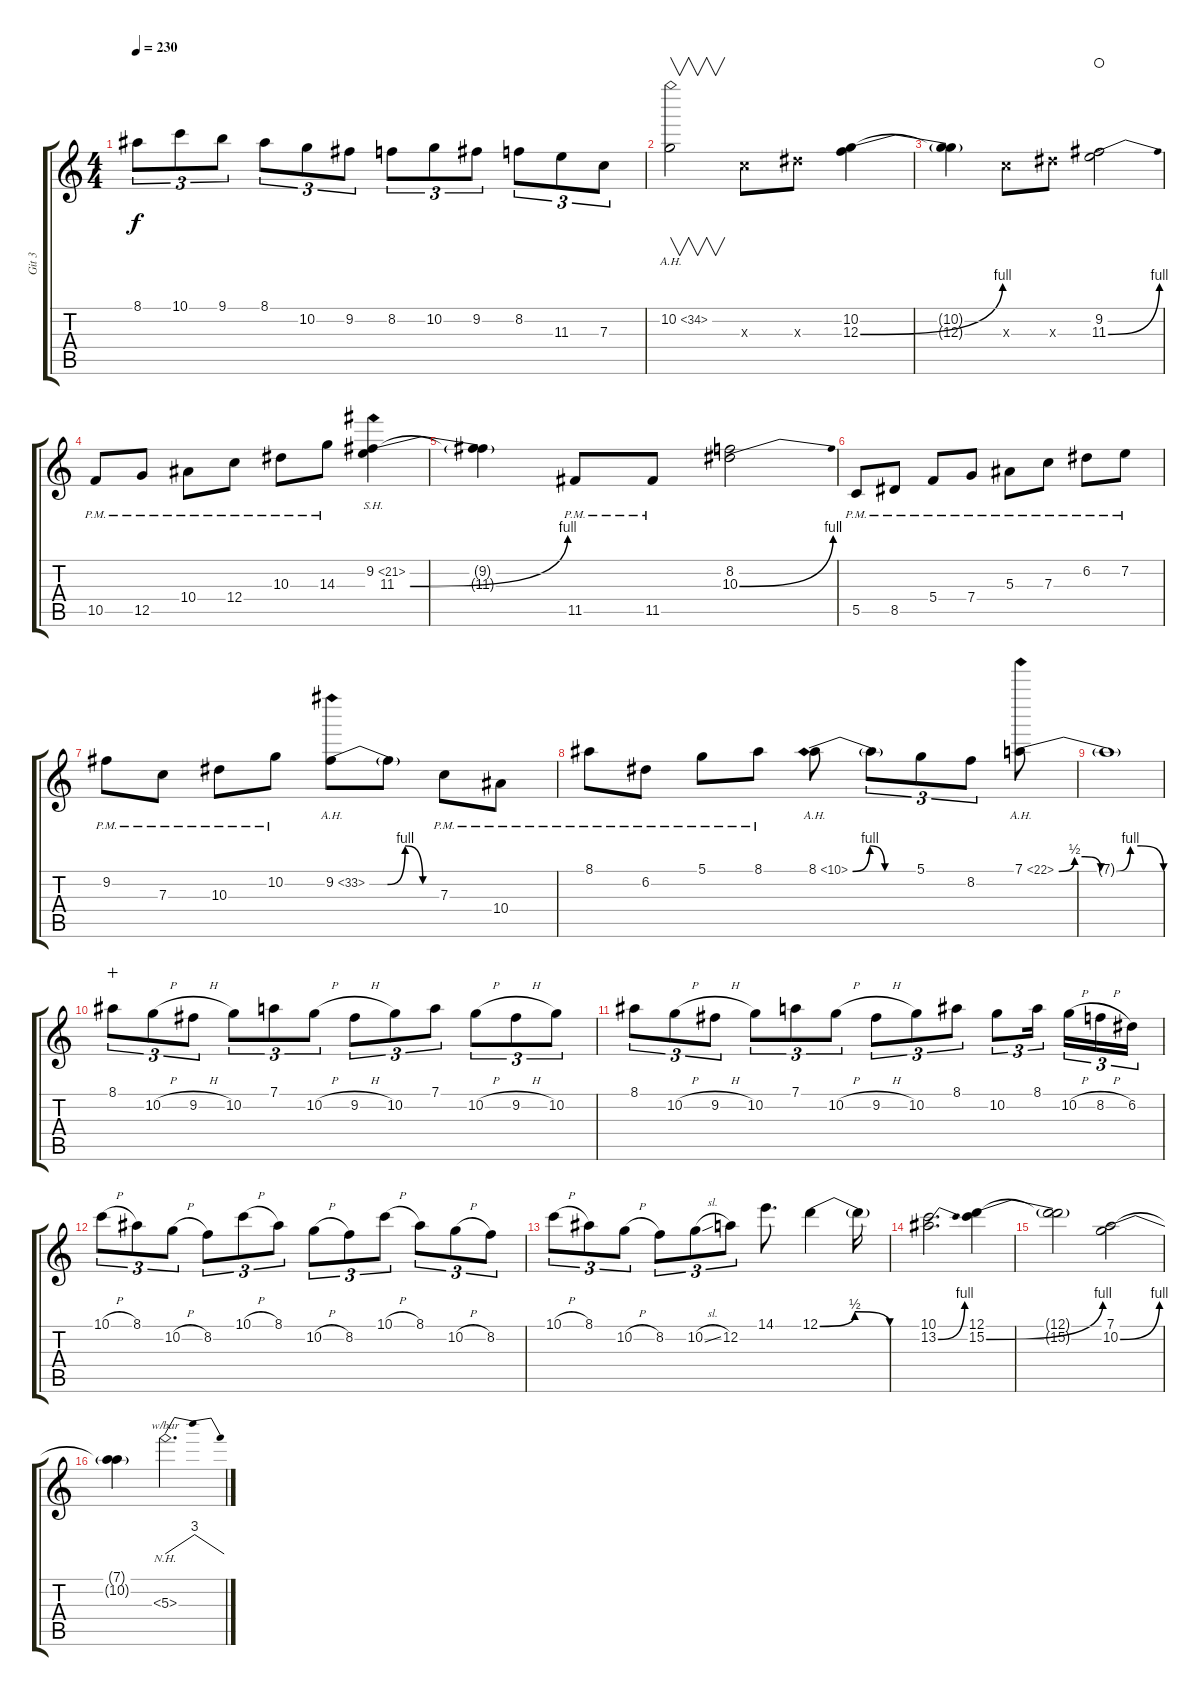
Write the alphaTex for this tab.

\track ("Git 3" "Git 3") {instrument distortionguitar}
\staff {score tabs}
\tuning (D4 A3 F3 C3 G2 C2) {hide}
\ts (4 4)
\tempo 230
\clef g2
\ks c
8.1.8{tu (3 2) dy f} 10.1.8{tu (3 2)} 9.1.8{tu (3 2)} 8.1.8{tu (3 2)} 10.2.8{tu (3 2)} 9.2.8{tu (3 2)} 8.2.8{tu (3 2)} 10.2.8{tu (3 2)} 9.2.8{tu (3 2)} 8.2.8{tu (3 2)} 11.3.8{tu (3 2)} 7.3.8{tu (3 2)} |
10.2{ah 24}.2{v} 7.3{x}.8 10.3{x}.8 (10.2 12.3{be (bend 0 0 60 4)}).4 |
(10.2{t} 12.3{t}).4 7.3{x}.8 10.3{x}.8 (9.2 11.3{be (bend 0 0 60 4)}).2{waho} |
10.5{pm}.8 12.5{pm}.8 10.4{pm}.8 12.4{pm}.8 10.3{pm}.8 14.3{pm}.8 (9.2{sh 12} 11.3{be (bend 0 0 60 4)}).4 |
(9.2{t} 11.3{t}).4 11.5{pm}.8 11.5{pm}.8 (8.2 10.3{be (bend 0 0 60 4)}).2 |
5.5{pm}.8 8.5{pm}.8 5.4{pm}.8 7.4{pm}.8 5.3{pm}.8 7.3{pm}.8 6.2{pm}.8 7.2{pm}.8 |
9.2{pm}.8 7.3{pm}.8 10.3{pm}.8 10.2{pm}.8 9.2{be (custom 0 0 15 0 30 4 45 0 60 0) ah 24}.8 9.2{t}.8 7.3{pm}.8 10.4{pm}.8 |
8.1{pm}.8 6.2{pm}.8 5.1{pm}.8 8.1{pm}.8 8.1{be (custom 0 0 16 4 30 0 45 0 60 0) ah 2}.8 8.1{t}.8{tu (3 2)} 5.1.8{tu (3 2)} 8.2.8{tu (3 2)} 7.1{be (custom 0 0 9 2 15 2 24 0 33 0 41 4 47 4 60 0) ah 15}.8 |
7.1{t}.1 |
8.1.8{tu (3 2) wahc} 10.2{h}.8{tu (3 2)} 9.2{h}.8{tu (3 2)} 10.2.8{tu (3 2)} 7.1.8{tu (3 2)} 10.2{h}.8{tu (3 2)} 9.2{h}.8{tu (3 2)} 10.2.8{tu (3 2)} 7.1.8{tu (3 2)} 10.2{h}.8{tu (3 2)} 9.2{h}.8{tu (3 2)} 10.2.8{tu (3 2)} |
8.1.8{tu (3 2)} 10.2{h}.8{tu (3 2)} 9.2{h}.8{tu (3 2)} 10.2.8{tu (3 2)} 7.1.8{tu (3 2)} 10.2{h}.8{tu (3 2)} 9.2{h}.8{tu (3 2)} 10.2.8{tu (3 2)} 8.1.8{tu (3 2)} 10.2.8{tu (3 2)} 8.1.16{tu (3 2) beam splitsecondary} 10.2{h}.16{tu (3 2)} 8.2{h}.16{tu (3 2)} 6.2.16{tu (3 2)} |
10.1{h}.8{tu (3 2)} 8.1.8{tu (3 2)} 10.2{h}.8{tu (3 2)} 8.2.8{tu (3 2)} 10.1{h}.8{tu (3 2)} 8.1.8{tu (3 2)} 10.2{h}.8{tu (3 2)} 8.2.8{tu (3 2)} 10.1{h}.8{tu (3 2)} 8.1.8{tu (3 2)} 10.2{h}.8{tu (3 2)} 8.2.8{tu (3 2)} |
10.1{h}.8{tu (3 2)} 8.1.8{tu (3 2)} 10.2{h}.8{tu (3 2)} 8.2.8{tu (3 2)} 10.2{sl}.8{tu (3 2)} 12.2.8{tu (3 2)} 14.1.8{d} 12.1{be (bendrelease 0 0 15 2 44 2 60 0)}.4 12.1{t}.16 |
(10.1 13.2{be (bend 0 0 60 4)}).2{d} (12.1 15.2{be (bend 0 0 60 4)}).4 |
(12.1{t} 15.2{t}).2 (7.1 10.2{be (bend 0 0 60 4)}).2 |
(7.1{t} 10.2{t}).4 5.3{nh}.2{d tbe (dip default 0 0 10 12 60 0)}
